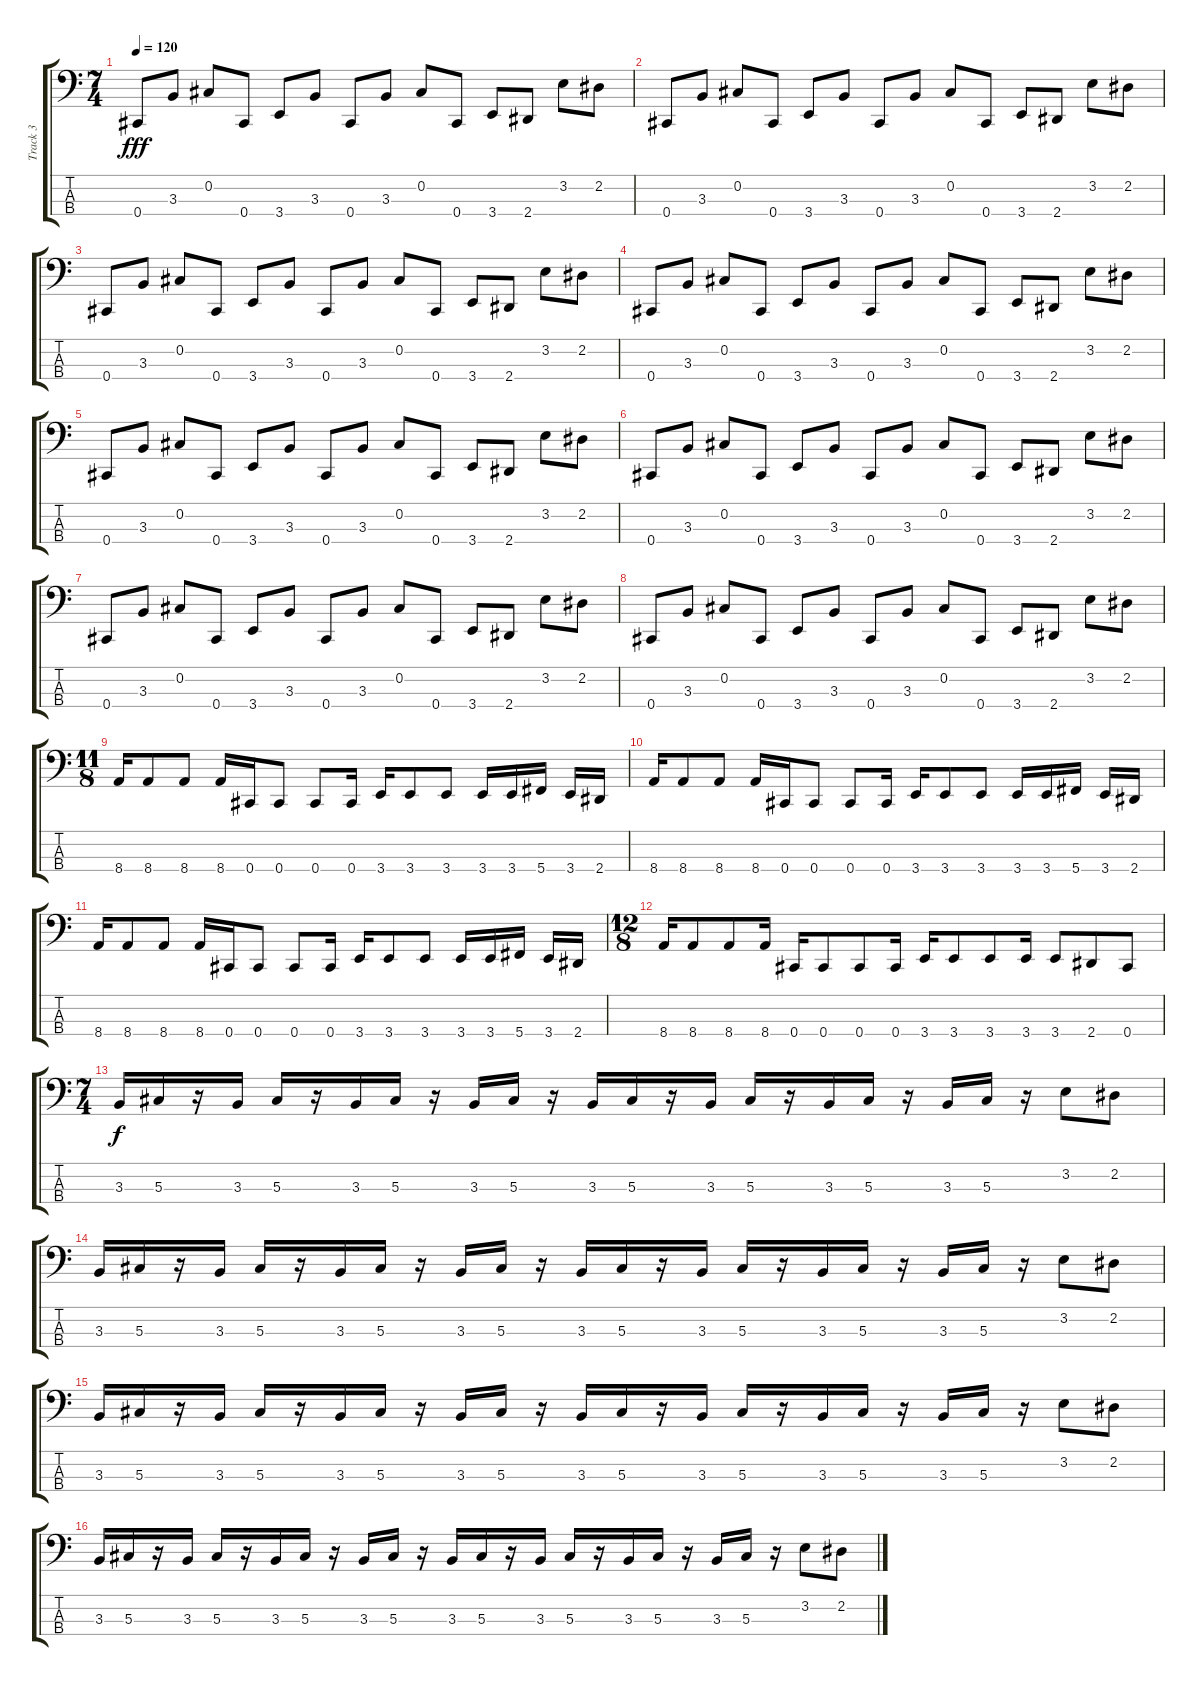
\track ("Track 3" "Track 3") {instrument electricbassfinger}
\staff {score tabs}
\tuning (Gb2 Db2 Ab1 Db1) {hide}
\ts (7 4)
\tempo 120
\clef f4
\ks c
0.4.8{dy fff} 3.3.8 0.2.8 0.4.8 3.4.8 3.3.8 0.4.8 3.3.8 0.2.8 0.4.8 3.4.8 2.4.8 3.2.8 2.2.8 |
0.4.8 3.3.8 0.2.8 0.4.8 3.4.8 3.3.8 0.4.8 3.3.8 0.2.8 0.4.8 3.4.8 2.4.8 3.2.8 2.2.8 |
0.4.8 3.3.8 0.2.8 0.4.8 3.4.8 3.3.8 0.4.8 3.3.8 0.2.8 0.4.8 3.4.8 2.4.8 3.2.8 2.2.8 |
0.4.8 3.3.8 0.2.8 0.4.8 3.4.8 3.3.8 0.4.8 3.3.8 0.2.8 0.4.8 3.4.8 2.4.8 3.2.8 2.2.8 |
0.4.8 3.3.8 0.2.8 0.4.8 3.4.8 3.3.8 0.4.8 3.3.8 0.2.8 0.4.8 3.4.8 2.4.8 3.2.8 2.2.8 |
0.4.8 3.3.8 0.2.8 0.4.8 3.4.8 3.3.8 0.4.8 3.3.8 0.2.8 0.4.8 3.4.8 2.4.8 3.2.8 2.2.8 |
0.4.8 3.3.8 0.2.8 0.4.8 3.4.8 3.3.8 0.4.8 3.3.8 0.2.8 0.4.8 3.4.8 2.4.8 3.2.8 2.2.8 |
0.4.8 3.3.8 0.2.8 0.4.8 3.4.8 3.3.8 0.4.8 3.3.8 0.2.8 0.4.8 3.4.8 2.4.8 3.2.8 2.2.8 |
\ts (11 8)
8.4.16 8.4.8 8.4.8 8.4.16 0.4.16 0.4.8 0.4.8 0.4.16 3.4.16 3.4.8 3.4.8 3.4.16 3.4.16 5.4.16 3.4.16 2.4.16 |
8.4.16 8.4.8 8.4.8 8.4.16 0.4.16 0.4.8 0.4.8 0.4.16 3.4.16 3.4.8 3.4.8 3.4.16 3.4.16 5.4.16 3.4.16 2.4.16 |
8.4.16 8.4.8 8.4.8 8.4.16 0.4.16 0.4.8 0.4.8 0.4.16 3.4.16 3.4.8 3.4.8 3.4.16 3.4.16 5.4.16 3.4.16 2.4.16 |
\ts (12 8)
8.4.16 8.4.8 8.4.8 8.4.16 0.4.16 0.4.8 0.4.8 0.4.16 3.4.16 3.4.8 3.4.8 3.4.16 3.4.8 2.4.8 0.4.8 |
\ts (7 4)
3.3.16{dy f} 5.3.16 r.16 3.3.16 5.3.16 r.16 3.3.16 5.3.16 r.16 3.3.16 5.3.16 r.16 3.3.16 5.3.16 r.16 3.3.16 5.3.16 r.16 3.3.16 5.3.16 r.16 3.3.16 5.3.16 r.16 3.2.8 2.2.8 |
3.3.16 5.3.16 r.16 3.3.16 5.3.16 r.16 3.3.16 5.3.16 r.16 3.3.16 5.3.16 r.16 3.3.16 5.3.16 r.16 3.3.16 5.3.16 r.16 3.3.16 5.3.16 r.16 3.3.16 5.3.16 r.16 3.2.8 2.2.8 |
3.3.16 5.3.16 r.16 3.3.16 5.3.16 r.16 3.3.16 5.3.16 r.16 3.3.16 5.3.16 r.16 3.3.16 5.3.16 r.16 3.3.16 5.3.16 r.16 3.3.16 5.3.16 r.16 3.3.16 5.3.16 r.16 3.2.8 2.2.8 |
3.3.16 5.3.16 r.16 3.3.16 5.3.16 r.16 3.3.16 5.3.16 r.16 3.3.16 5.3.16 r.16 3.3.16 5.3.16 r.16 3.3.16 5.3.16 r.16 3.3.16 5.3.16 r.16 3.3.16 5.3.16 r.16 3.2.8 2.2.8
